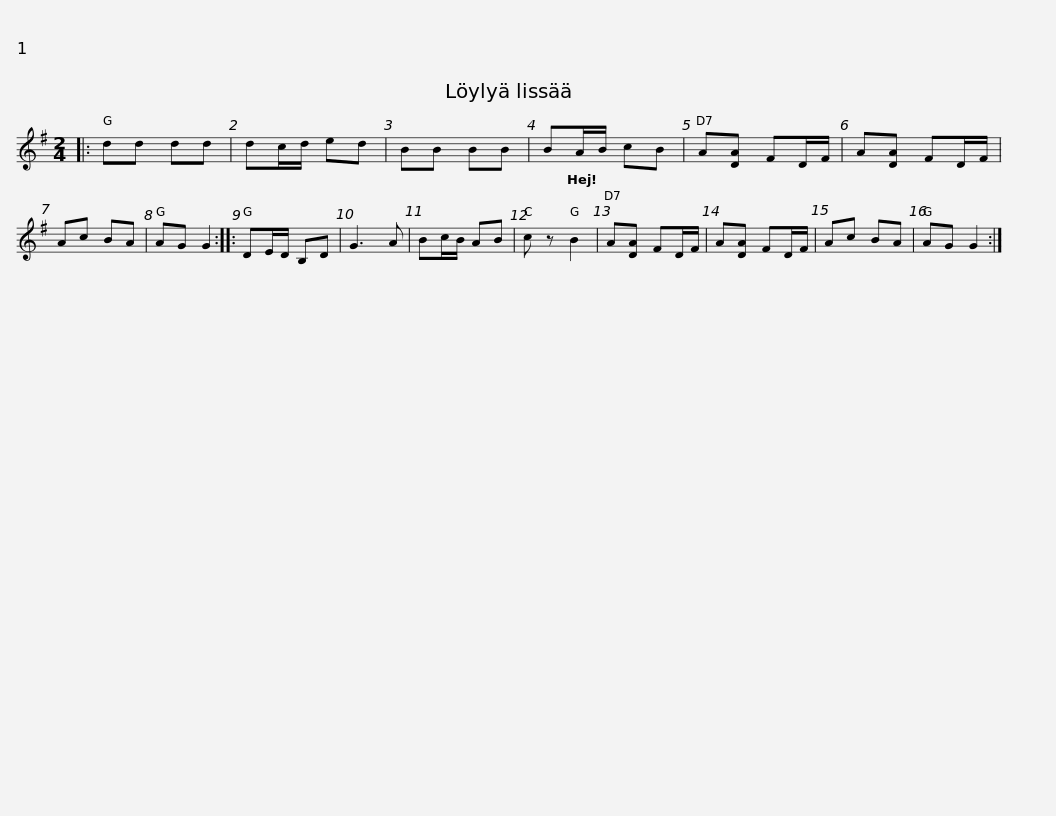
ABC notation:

X:1
L:1/8
M:2/4
I:linebreak $
K:G
V:1 treble
V:1
|: dd dd | dc/d/ ed | BB BB | BA/B/ cB | A[DA] FD/F/ | %5
 A[DA] FD/F/ | Ac BA | AG G2 :: DE/D/ B,D |$ G3 A | %10
 Bc/B/ AB | c z B2 | A[DA] FD/F/ | A[DA] FD/F/ | Ac BA | %15
 AG G2 :| %16
